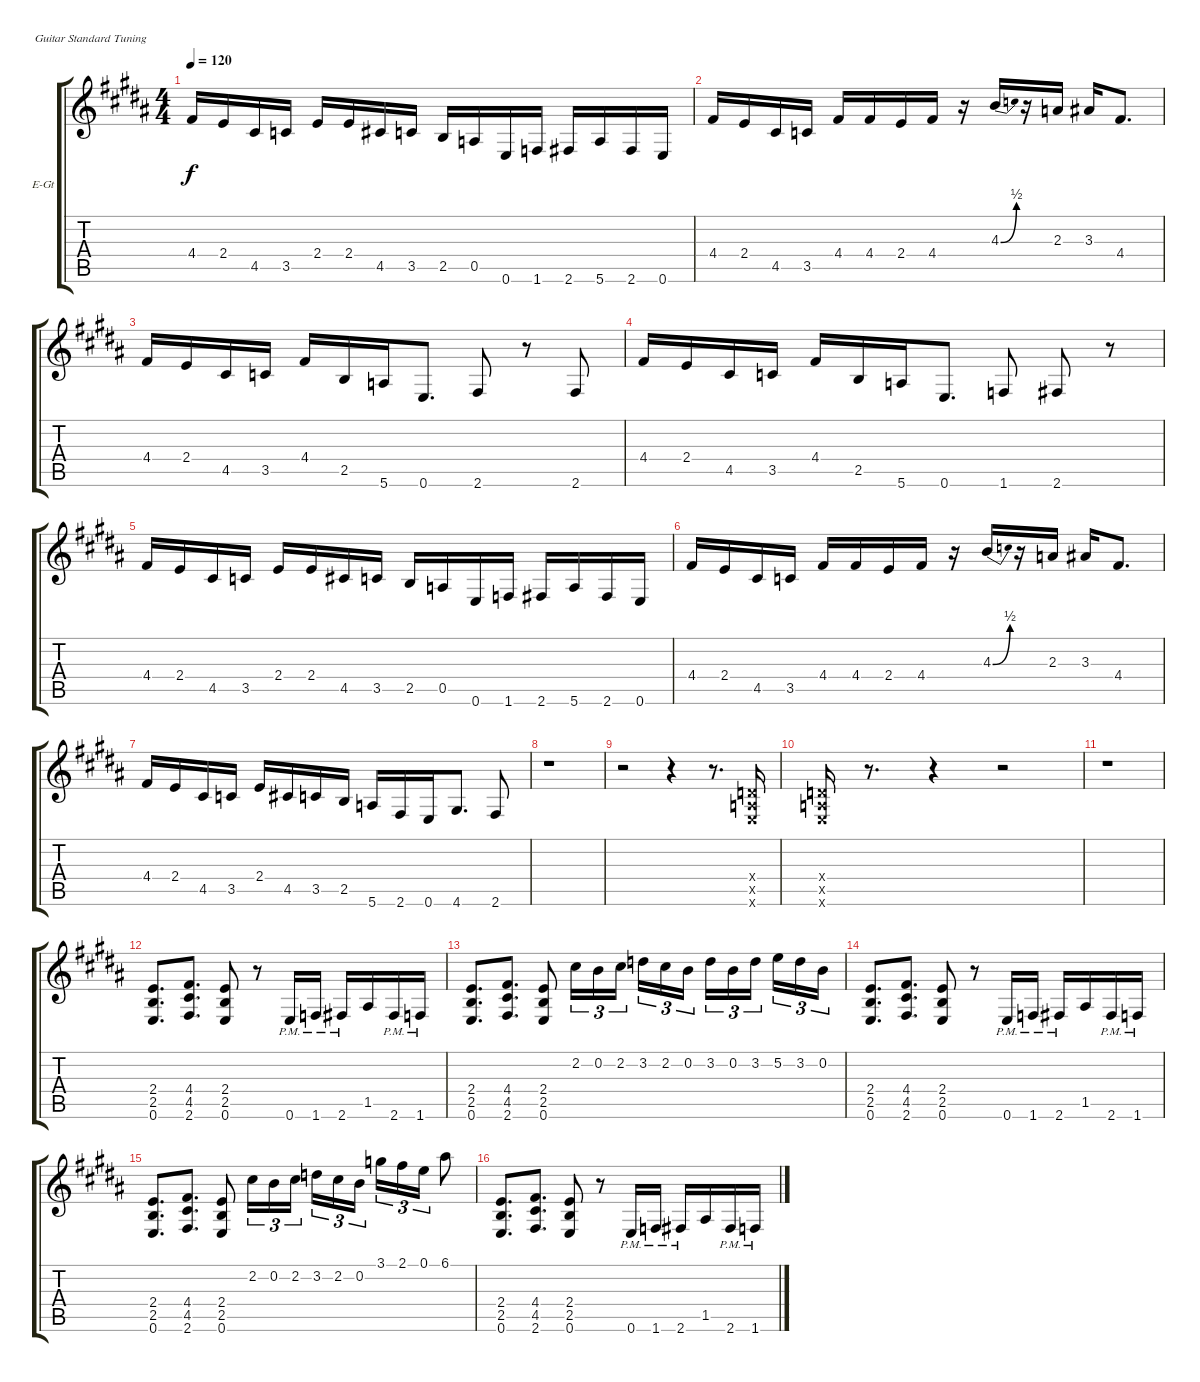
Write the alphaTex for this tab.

\bracketExtendMode groupsimilarinstruments
\firstSystemTrackNameOrientation horizontal
\otherSystemsTrackNameOrientation horizontal
\track ("Sly" "E-Gt") {instrument overdrivenguitar}
\staff {score tabs}
\tuning (E4 B3 G3 D3 A2 E2)
\ts (4 4)
\tempo 120
\clef g2
\ks g#minor
4.4{acc #}.16{dy f} 2.4{acc forcenatural}.16 4.5{acc #}.16 3.5{acc forcenatural}.16 2.4{acc forcenatural}.16 2.4{acc forcenatural}.16 4.5{acc #}.16 3.5{acc forcenatural}.16 2.5{acc forcenatural}.16 0.5{acc forcenatural}.16 0.6{acc forcenatural}.16 1.6{acc forcenatural}.16 2.6{acc #}.16 5.6{acc forcenatural}.16 2.6{acc #}.16 0.6{acc forcenatural}.16 |
4.4{acc #}.16 2.4{acc forcenatural}.16 4.5{acc #}.16 3.5{acc forcenatural}.16 4.4{acc #}.16 4.4{acc #}.16 2.4{acc forcenatural}.16 4.4{acc #}.16 r.16 4.3{be (bend 0 0 60 2) acc forcenatural}.16 r.16 2.3{acc forcenatural}.16 3.3{acc #}.16 4.4{acc #}.8{d} |
4.4{acc #}.16 2.4{acc forcenatural}.16 4.5{acc #}.16 3.5{acc forcenatural}.16 4.4{acc #}.16 2.5{acc forcenatural}.16 5.6{acc forcenatural}.16 0.6{acc forcenatural}.8{d} 2.6{acc #}.8 r.8 2.6{acc #}.8 |
4.4{acc #}.16 2.4{acc forcenatural}.16 4.5{acc #}.16 3.5{acc forcenatural}.16 4.4{acc #}.16 2.5{acc forcenatural}.16 5.6{acc forcenatural}.16 0.6{acc forcenatural}.8{d} 1.6{acc forcenatural}.8 2.6{acc #}.8 r.8 |
4.4{acc #}.16 2.4{acc forcenatural}.16 4.5{acc #}.16 3.5{acc forcenatural}.16 2.4{acc forcenatural}.16 2.4{acc forcenatural}.16 4.5{acc #}.16 3.5{acc forcenatural}.16 2.5{acc forcenatural}.16 0.5{acc forcenatural}.16 0.6{acc forcenatural}.16 1.6{acc forcenatural}.16 2.6{acc #}.16 5.6{acc forcenatural}.16 2.6{acc #}.16 0.6{acc forcenatural}.16 |
4.4{acc #}.16 2.4{acc forcenatural}.16 4.5{acc #}.16 3.5{acc forcenatural}.16 4.4{acc #}.16 4.4{acc #}.16 2.4{acc forcenatural}.16 4.4{acc #}.16 r.16 4.3{be (bend 0 0 60 2) acc forcenatural}.16 r.16 2.3{acc forcenatural}.16 3.3{acc #}.16 4.4{acc #}.8{d} |
4.4{acc #}.16 2.4{acc forcenatural}.16 4.5{acc #}.16 3.5{acc forcenatural}.16 2.4{acc forcenatural}.16 4.5{acc #}.16 3.5{acc forcenatural}.16 2.5{acc forcenatural}.16 5.6{acc forcenatural}.16 2.6{acc #}.16 0.6{acc forcenatural}.16 4.6{acc #}.8{d} 2.6{acc #}.8 |
r.1 |
r.2 r.4 r.8{d} (0.4{x acc forcenatural} 0.5{x acc forcenatural} 0.6{x acc forcenatural}).16 |
(0.4{x acc forcenatural} 0.5{x acc forcenatural} 0.6{x acc forcenatural}).16 r.8{d} r.4 r.2 |
r.1 |
(2.4{acc forcenatural} 2.5{acc forcenatural} 0.6{acc forcenatural}).8{d} (4.4{acc #} 4.5{acc #} 2.6{acc #}).8{d} (2.4{acc forcenatural} 2.5{acc forcenatural} 0.6{acc forcenatural}).8 r.8 0.6{pm acc forcenatural}.16 1.6{pm acc forcenatural}.16 2.6{pm acc #}.16 1.5{acc #}.16 2.6{pm acc #}.16 1.6{pm acc forcenatural}.16 |
(2.4{acc forcenatural} 2.5{acc forcenatural} 0.6{acc forcenatural}).8{d} (4.4{acc #} 4.5{acc #} 2.6{acc #}).8{d} (2.4{acc forcenatural} 2.5{acc forcenatural} 0.6{acc forcenatural}).8 2.2{acc #}.16{tu (3 2)} 0.2{acc forcenatural}.16{tu (3 2)} 2.2{acc #}.16{tu (3 2)} 3.2{acc forcenatural}.16{tu (3 2)} 2.2{acc #}.16{tu (3 2)} 0.2{acc forcenatural}.16{tu (3 2)} 3.2{acc forcenatural}.16{tu (3 2)} 0.2{acc forcenatural}.16{tu (3 2)} 3.2{acc forcenatural}.16{tu (3 2)} 5.2{acc forcenatural}.16{tu (3 2)} 3.2{acc forcenatural}.16{tu (3 2)} 0.2{acc forcenatural}.16{tu (3 2)} |
(2.4{acc forcenatural} 2.5{acc forcenatural} 0.6{acc forcenatural}).8{d} (4.4{acc #} 4.5{acc #} 2.6{acc #}).8{d} (2.4{acc forcenatural} 2.5{acc forcenatural} 0.6{acc forcenatural}).8 r.8 0.6{pm acc forcenatural}.16 1.6{pm acc forcenatural}.16 2.6{pm acc #}.16 1.5{acc #}.16 2.6{pm acc #}.16 1.6{pm acc forcenatural}.16 |
(2.4{acc forcenatural} 2.5{acc forcenatural} 0.6{acc forcenatural}).8{d} (4.4{acc #} 4.5{acc #} 2.6{acc #}).8{d} (2.4{acc forcenatural} 2.5{acc forcenatural} 0.6{acc forcenatural}).8 2.2{acc #}.16{tu (3 2)} 0.2{acc forcenatural}.16{tu (3 2)} 2.2{acc #}.16{tu (3 2)} 3.2{acc forcenatural}.16{tu (3 2)} 2.2{acc #}.16{tu (3 2)} 0.2{acc forcenatural}.16{tu (3 2)} 3.1{acc forcenatural}.16{tu (3 2)} 2.1{acc #}.16{tu (3 2)} 0.1{acc forcenatural}.16{tu (3 2)} 6.1{acc #}.8 |
(2.4{acc forcenatural} 2.5{acc forcenatural} 0.6{acc forcenatural}).8{d} (4.4{acc #} 4.5{acc #} 2.6{acc #}).8{d} (2.4{acc forcenatural} 2.5{acc forcenatural} 0.6{acc forcenatural}).8 r.8 0.6{pm acc forcenatural}.16 1.6{pm acc forcenatural}.16 2.6{pm acc #}.16 1.5{acc #}.16 2.6{pm acc #}.16 1.6{pm acc forcenatural}.16
